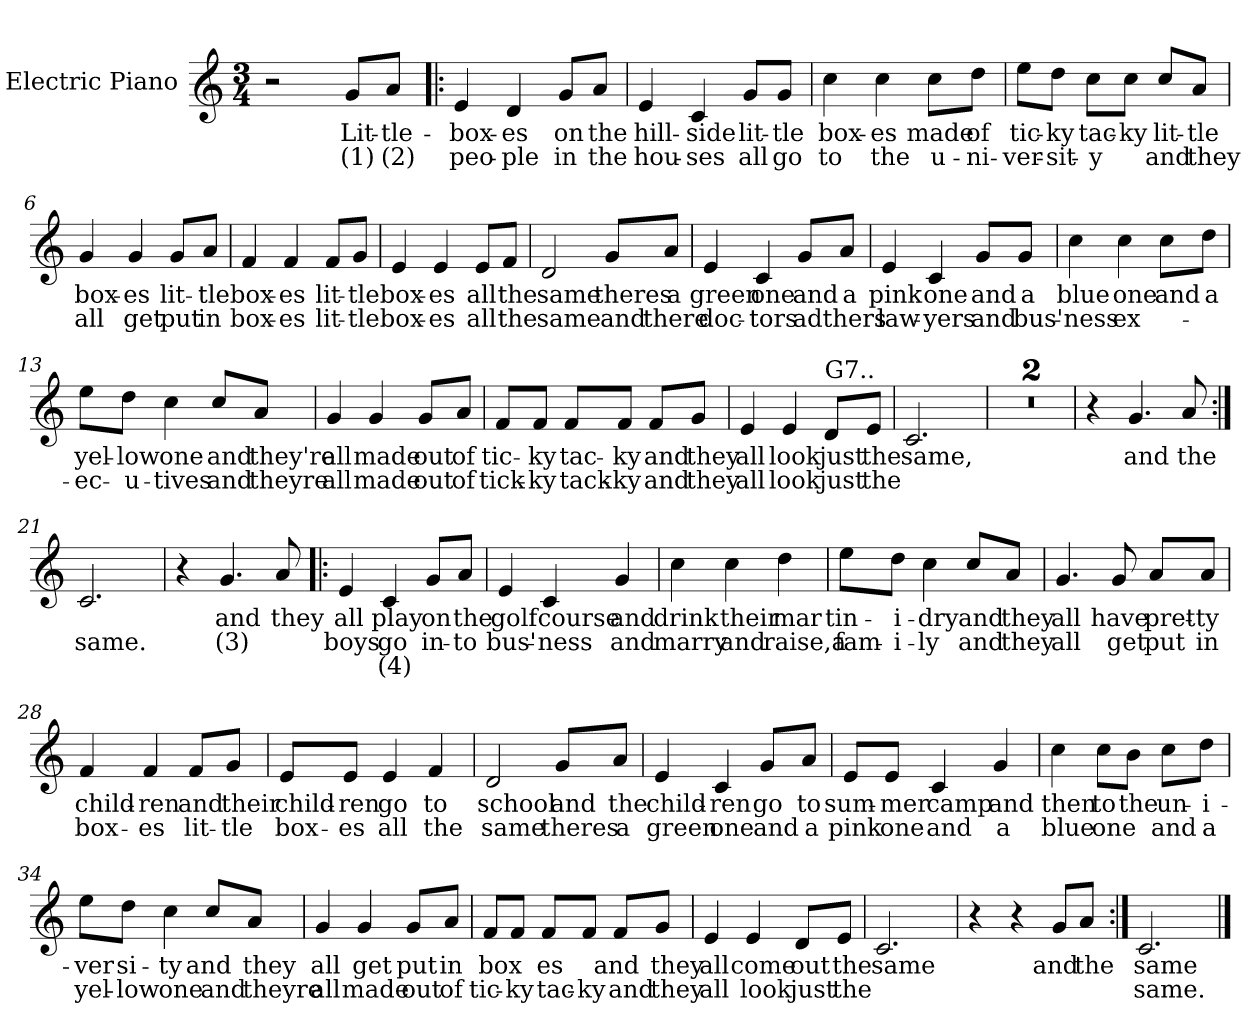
**kern	**text	**text	**text
*part1	*part1	*part1	*part1
*staff1	*staff1	*staff1	*staff1
*I"Electric Piano	*	*	*
*I'E.Pno	*	*	*
*clefG2	*	*	*
*k[]	*	*	*
*C:	*	*	*
*M3/4	*	*	*
=1	=1	=1	=1
2r	.	.	.
8g/L	Lit-	(1)	.
8a/J	-tle-	(2)	.
=2!|:	=2!|:	=2!|:	=2!|:
4e/	box-	peo-	.
4d/	-es	-ple	.
8g/L	on	in	.
8a/J	the	the	.
=3	=3	=3	=3
4e/	hill-	hou-	.
4c/	-side	-ses	.
8g/L	lit-	all	.
8g/J	-tle	go	.
=4	=4	=4	=4
4cc\	box-	to	.
4cc\	-es	the	.
8cc\L	made	u-	.
8dd\J	of	-ni-	.
!!LO:LB:g=z
=5	=5	=5	=5
8ee\L	tic-	-ver-	.
8dd\J	-ky	-sit-	.
8cc\L	tac-	-y	.
8cc\J	-ky	.	.
8cc/L	lit-	and	.
8a/J	-tle	they	.
=6	=6	=6	=6
4g/	box-	all	.
4g/	-es	get	.
8g/L	lit-	put	.
8a/J	-tle	in	.
=7	=7	=7	=7
4f/	box-	box-	.
4f/	-es	-es	.
8f/L	lit-	lit-	.
8g/J	-tle	-tle	.
=8	=8	=8	=8
4e/	box-	box-	.
4e/	-es	-es	.
8e/L	all	all	.
8f/J	the	the	.
!!LO:LB:g=z
=9	=9	=9	=9
2d/	same	same	.
8g/L	theres	and	.
8a/J	a	there	.
=10	=10	=10	=10
4e/	green	doc-	.
4c/	one	-tors	.
8g/L	and	ad	.
8a/J	a	thers	.
=11	=11	=11	=11
4e/	pink	law-	.
4c/	one	-yers	.
8g/L	and	and	.
8g/J	a	bus'-	.
=12	=12	=12	=12
4cc\	blue	-ness	.
4cc\	one	ex-	.
8cc\L	and	.	.
8dd\J	a	.	.
!!LO:LB:g=z
=13	=13	=13	=13
8ee\L	yel-	-ec-	.
8dd\J	-low	-u-	.
4cc\	one	-tives	.
8cc/L	and	and	.
8a/J	they're	theyre	.
=14	=14	=14	=14
4g/	all	all	.
4g/	made	made	.
8g/L	out	out	.
8a/J	of	of	.
=15	=15	=15	=15
8f/L	tic-	tick-	.
8f/J	-ky	-ky	.
8f/L	tac-	tack-	.
8f/J	-ky	-ky	.
8f/L	and	and	.
8g/J	they	they	.
!!LO:LB:g=z
=16	=16	=16	=16
4e/	all	all	.
4e/	look	look	.
!LO:TX:a:t=G7..	!	!	!
8d/L	just	just	.
8e/J	the	the	.
=17	=17	=17	=17
2.c/	same,	.	.
=18	=18	=18	=18
2.r	.	.	.
=19	=19	=19	=19
2.r	.	.	.
=20	=20	=20	=20
4r	.	.	.
4.g/	and	.	.
8a/	the	.	.
=21:|!	=21:|!	=21:|!	=21:|!
2.c/	.	same.	.
=22	=22	=22	=22
4r	.	.	.
4.g/	and	(3)	.
8a/	they	.	.
!!LO:LB:g=z
=23!|:	=23!|:	=23!|:	=23!|:
4e/	all	boys	.
4c/	play	go	(4)
8g/L	on	in-	.
8a/J	the	-to	.
=24	=24	=24	=24
4e/	golf	bus'-	.
4c/	course	-ness	.
4g/	and	and	.
=25	=25	=25	=25
4cc\	drink	marry	.
4cc\	their	and	.
4dd\	mar	raise,a	.
=26	=26	=26	=26
8ee\L	tin-	fam-	.
8dd\J	-i-	i-	.
4cc\	-dry	-ly	.
8cc/L	and	and	.
8a/J	they	they	.
!!LO:LB:g=z
=27	=27	=27	=27
4.g/	all	all	.
8g/	have	get	.
8a/L	pret-	put	.
8a/J	-ty	in	.
=28	=28	=28	=28
4f/	child-	box-	.
4f/	-ren	-es	.
8f/L	and	lit-	.
8g/J	their	-tle	.
=29	=29	=29	=29
8e/L	child-	box-	.
8e/J	-ren	-es	.
4e/	go	all	.
4f/	to	the	.
=30	=30	=30	=30
2d/	school	same	.
8g/L	and	theres	.
8a/J	the	a	.
!!LO:PB:g=z
=31	=31	=31	=31
4e/	child-	green	.
4c/	-ren	one	.
8g/L	go	and	.
8a/J	to	a	.
=32	=32	=32	=32
8e/L	sum-	pink	.
8e/J	-mer	one	.
4c/	camp	and	.
4g/	and	a	.
=33	=33	=33	=33
4cc\	then	blue	.
8cc\L	to	one	.
8b\J	the	.	.
8cc\L	un-	and	.
8dd\J	-i-	a	.
!!LO:LB:g=z
=34	=34	=34	=34
8ee\L	ver	yel-	.
8dd\J	si-	-low	.
4cc\	-ty	one	.
8cc/L	and	and	.
8a/J	they	theyre	.
=35	=35	=35	=35
4g/	all	all	.
4g/	get	made	.
8g/L	put	out	.
8a/J	in	of	.
=36	=36	=36	=36
8f/L	-box	tic-	.
8f/J	.	-ky	.
8f/L	es	tac-	.
8f/J	.	-ky	.
8f/L	and	and	.
8g/J	they	they	.
!!LO:LB:g=z
=37	=37	=37	=37
4e/	all	all	.
4e/	come	look	.
8d/L	out	just	.
8e/J	the	the	.
=38	=38	=38	=38
2.c/	same	.	.
=39	=39	=39	=39
4r	.	.	.
4r	.	.	.
8g/L	and	.	.
8a/J	the	.	.
=40:|!	=40:|!	=40:|!	=40:|!
2.c/	same	same.	.
==	==	==	==
*-	*-	*-	*-
